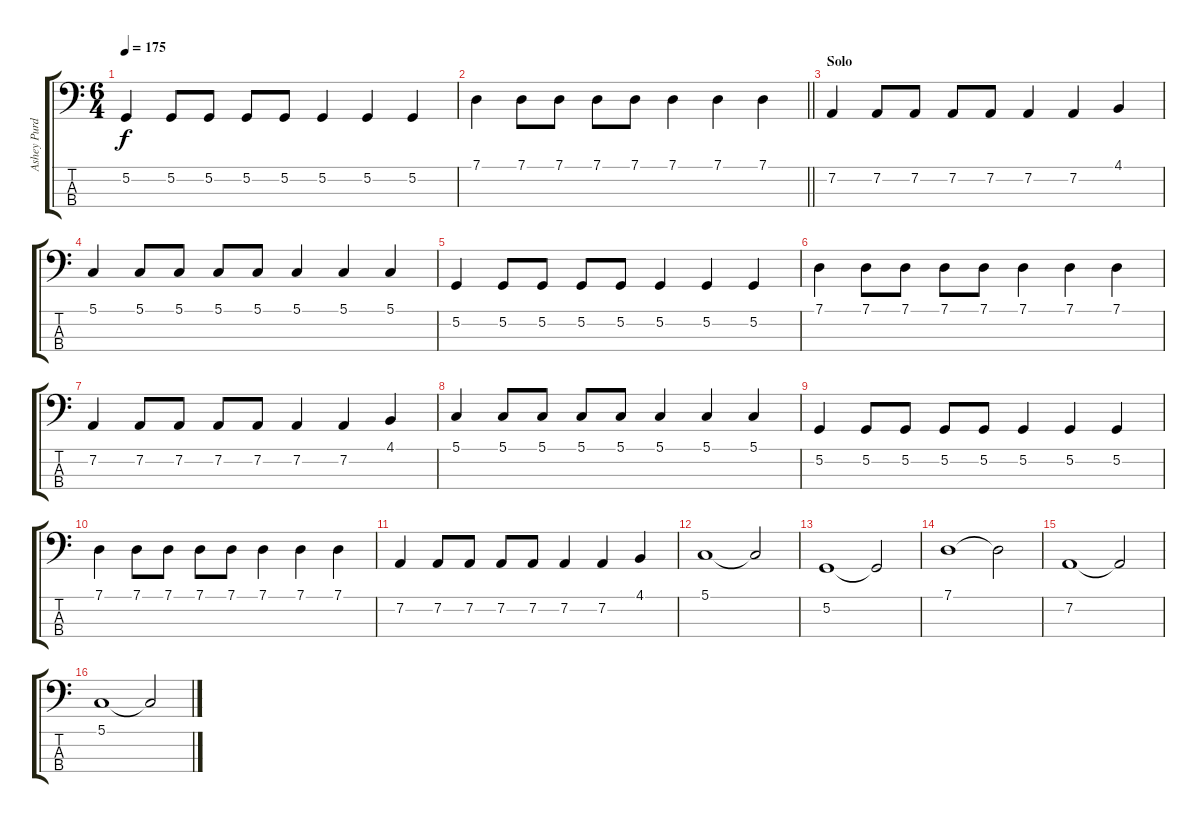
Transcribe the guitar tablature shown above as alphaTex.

\track ("Ashey Purdy" "Ashey Purd") {instrument electricbasspick}
\staff {score tabs}
\tuning (G1 D1 A0 E0) {hide}
\ts (6 4)
\tempo 175
\clef f4
\ks c
5.2.4{dy f} 5.2.8 5.2.8 5.2.8 5.2.8 5.2.4 5.2.4 5.2.4 |
\barLineRight lightlight
7.1.4 7.1.8 7.1.8 7.1.8 7.1.8 7.1.4 7.1.4 7.1.4 |
\section ("" "Solo")
7.2.4 7.2.8 7.2.8 7.2.8 7.2.8 7.2.4 7.2.4 4.1.4 |
5.1.4 5.1.8 5.1.8 5.1.8 5.1.8 5.1.4 5.1.4 5.1.4 |
5.2.4 5.2.8 5.2.8 5.2.8 5.2.8 5.2.4 5.2.4 5.2.4 |
7.1.4 7.1.8 7.1.8 7.1.8 7.1.8 7.1.4 7.1.4 7.1.4 |
7.2.4 7.2.8 7.2.8 7.2.8 7.2.8 7.2.4 7.2.4 4.1.4 |
5.1.4 5.1.8 5.1.8 5.1.8 5.1.8 5.1.4 5.1.4 5.1.4 |
5.2.4 5.2.8 5.2.8 5.2.8 5.2.8 5.2.4 5.2.4 5.2.4 |
7.1.4 7.1.8 7.1.8 7.1.8 7.1.8 7.1.4 7.1.4 7.1.4 |
7.2.4 7.2.8 7.2.8 7.2.8 7.2.8 7.2.4 7.2.4 4.1.4 |
5.1.1 5.1{t}.2 |
5.2.1 5.2{t}.2 |
7.1.1 7.1{t}.2 |
7.2.1 7.2{t}.2 |
5.1.1 5.1{t}.2
